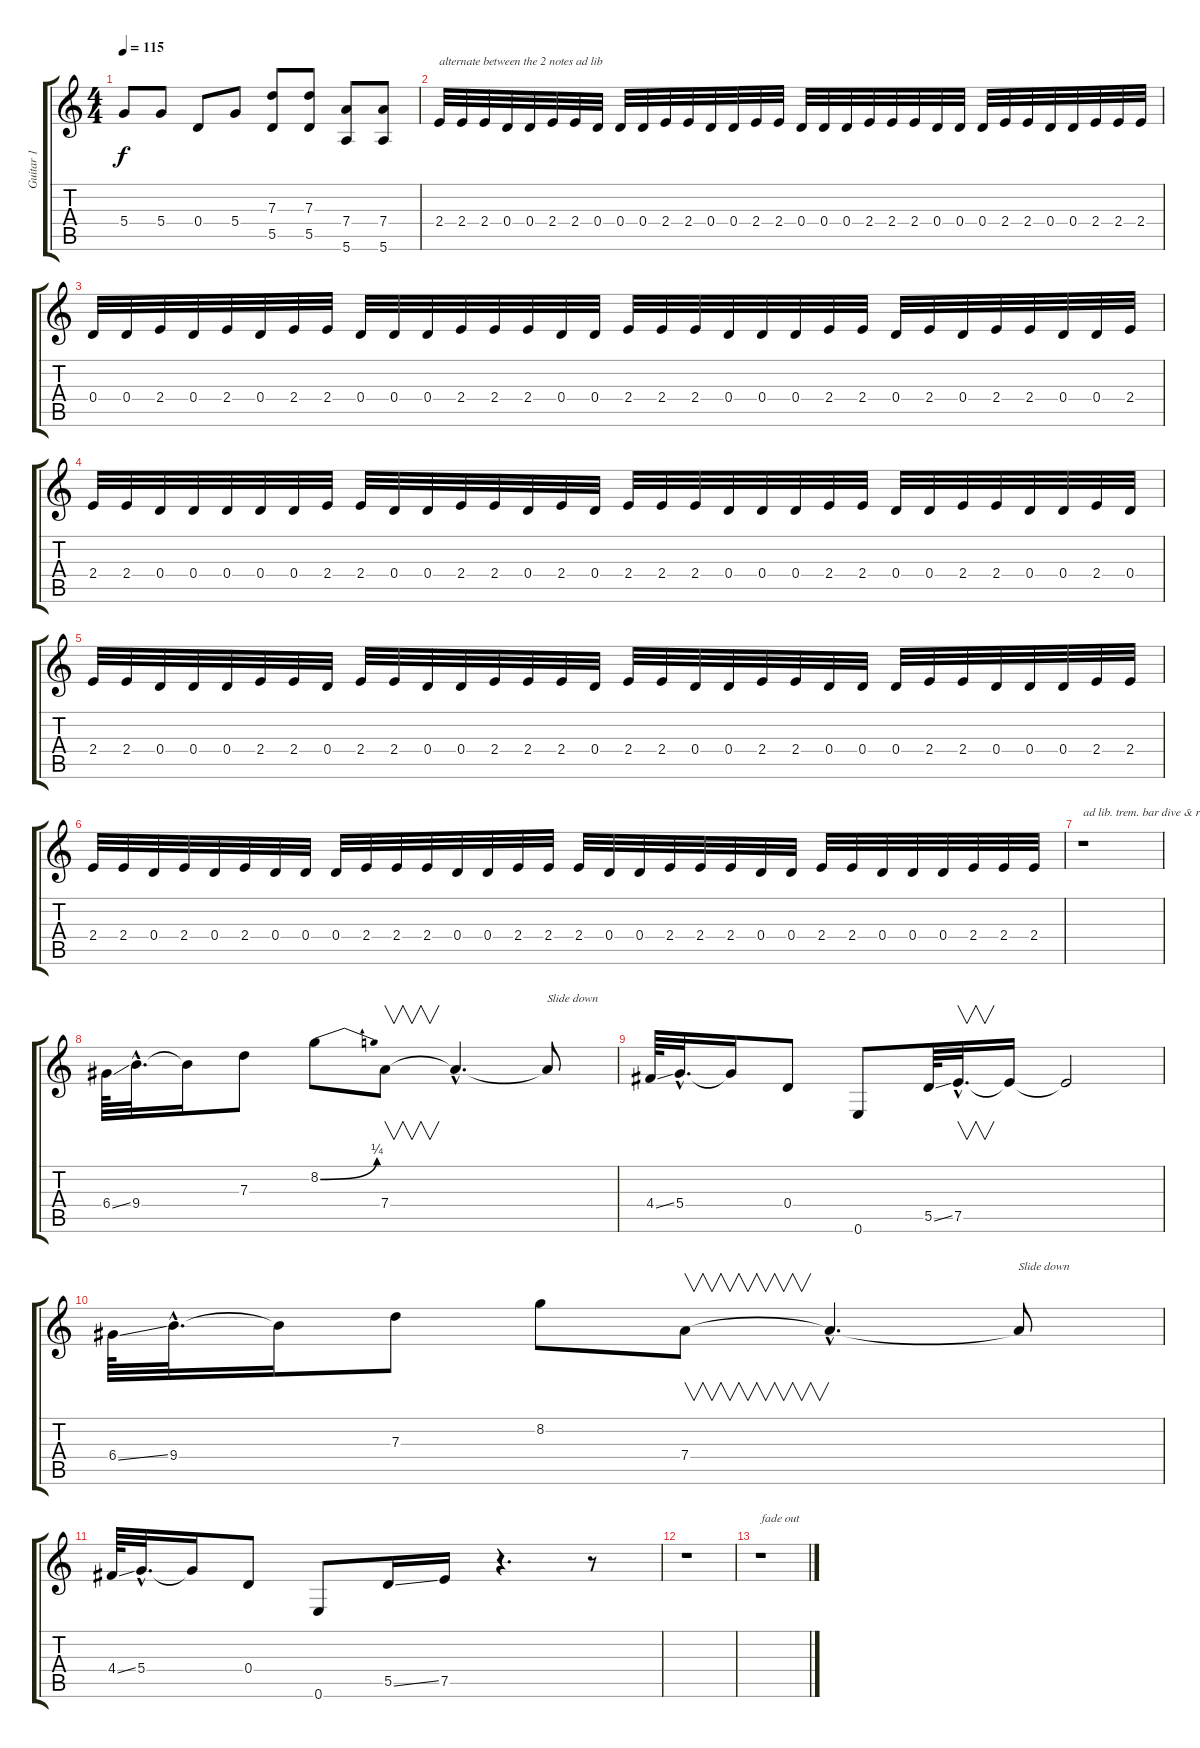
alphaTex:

\track ("Guitar 1" "Guitar 1") {instrument distortionguitar}
\staff {score tabs}
\tuning (E4 B3 G3 D3 A2 E2) {hide}
\ts (4 4)
\tempo 115
\clef g2
\ks c
5.4.8{dy f} 5.4.8 0.4.8 5.4.8 (7.3 5.5).8 (7.3 5.5).8 (7.4 5.6).8 (7.4 5.6).8 |
2.4.32{txt "alternate between the 2 notes ad lib"} 2.4.32 2.4.32 0.4.32 0.4.32 2.4.32 2.4.32 0.4.32 0.4.32 0.4.32 2.4.32 2.4.32 0.4.32 0.4.32 2.4.32 2.4.32 0.4.32 0.4.32 0.4.32 2.4.32 2.4.32 2.4.32 0.4.32 0.4.32 0.4.32 2.4.32 2.4.32 0.4.32 0.4.32 2.4.32 2.4.32 2.4.32 |
0.4.32 0.4.32 2.4.32 0.4.32 2.4.32 0.4.32 2.4.32 2.4.32 0.4.32 0.4.32 0.4.32 2.4.32 2.4.32 2.4.32 0.4.32 0.4.32 2.4.32 2.4.32 2.4.32 0.4.32 0.4.32 0.4.32 2.4.32 2.4.32 0.4.32 2.4.32 0.4.32 2.4.32 2.4.32 0.4.32 0.4.32 2.4.32 |
2.4.32 2.4.32 0.4.32 0.4.32 0.4.32 0.4.32 0.4.32 2.4.32 2.4.32 0.4.32 0.4.32 2.4.32 2.4.32 0.4.32 2.4.32 0.4.32 2.4.32 2.4.32 2.4.32 0.4.32 0.4.32 0.4.32 2.4.32 2.4.32 0.4.32 0.4.32 2.4.32 2.4.32 0.4.32 0.4.32 2.4.32 0.4.32 |
2.4.32 2.4.32 0.4.32 0.4.32 0.4.32 2.4.32 2.4.32 0.4.32 2.4.32 2.4.32 0.4.32 0.4.32 2.4.32 2.4.32 2.4.32 0.4.32 2.4.32 2.4.32 0.4.32 0.4.32 2.4.32 2.4.32 0.4.32 0.4.32 0.4.32 2.4.32 2.4.32 0.4.32 0.4.32 0.4.32 2.4.32 2.4.32 |
2.4.32 2.4.32 0.4.32 2.4.32 0.4.32 2.4.32 0.4.32 0.4.32 0.4.32 2.4.32 2.4.32 2.4.32 0.4.32 0.4.32 2.4.32 2.4.32 2.4.32 0.4.32 0.4.32 2.4.32 2.4.32 2.4.32 0.4.32 0.4.32 2.4.32 2.4.32 0.4.32 0.4.32 0.4.32 2.4.32 2.4.32 2.4.32 |
r.1{txt "ad lib. trem. bar dive & return "} |
6.4{ss}.64 9.4{hac}.32{d} 9.4{t}.16 7.3.8 8.2{be (bend 0 0 60 1)}.8 7.4.8{v} 7.4{hac t}.4{d} 7.4{t}.8{txt "Slide down"} |
4.4{ss}.64 5.4{hac}.32{d} 5.4{t}.16 0.4.8 0.6.8 5.5{ss}.64 7.5{hac}.32{v d} 7.5{t}.16 7.5{t}.2 |
6.4{ss}.64 9.4{hac}.32{d} 9.4{t}.16 7.3.8 8.2.8 7.4.8{v} 7.4{hac t}.4{d} 7.4{t}.8{txt "Slide down"} |
4.4{ss}.64 5.4{hac}.32{d} 5.4{t}.16 0.4.8 0.6.8 5.5{ss}.16 7.5.16 r.4{d} r.8 |
r.1 |
r.1{txt "fade out"}
